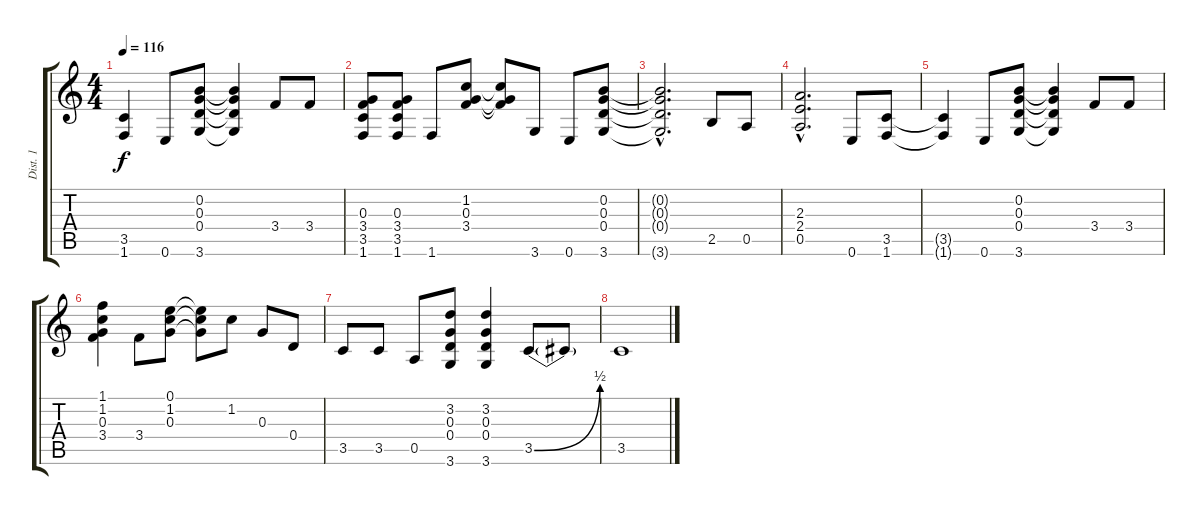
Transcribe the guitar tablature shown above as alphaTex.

\track ("Dist. 1" "Dist. 1") {instrument distortionguitar}
\staff {score tabs}
\tuning (E4 B3 G3 D3 A2 E2) {hide}
\ts (4 4)
\tempo 116
\clef g2
\ks c
(3.5{t} 1.6{t}).4{dy f} 0.6.8 (0.2 0.3 0.4 3.6).8 (0.2{t} 0.3{t} 0.4{t} 3.6{t}).4 3.4.8 3.4.8 |
(0.3 3.4 3.5 1.6).8 (0.3 3.4 3.5 1.6).8 1.6.8 (1.2 0.3 3.4).8 (1.2{t} 0.3{t} 3.4{t}).8 3.6.8 0.6.8 (0.2 0.3 0.4 3.6).8 |
(0.2{hac t} 0.3{hac t} 0.4{hac t} 3.6{hac t}).2{d} 2.5.8 0.5.8 |
(2.3{hac} 2.4{hac} 0.5{hac}).2{d} 0.6.8 (3.5 1.6).8 |
(3.5{t} 1.6{t}).4 0.6.8 (0.2 0.3 0.4 3.6).8 (0.2{t} 0.3{t} 0.4{t} 3.6{t}).4 3.4.8 3.4.8 |
(1.1 1.2 0.3 3.4).4 3.4.8 (0.1 1.2 0.3).8 (0.1{t} 1.2{t} 0.3{t}).8 1.2.8 0.3.8 0.4.8 |
3.5.8 3.5.8 0.5.8 (3.2 0.3 0.4 3.6).8 (3.2 0.3 0.4 3.6).4 3.5{be (bend 0 0 60 2)}.8 3.5{t}.8 |
3.5.1
